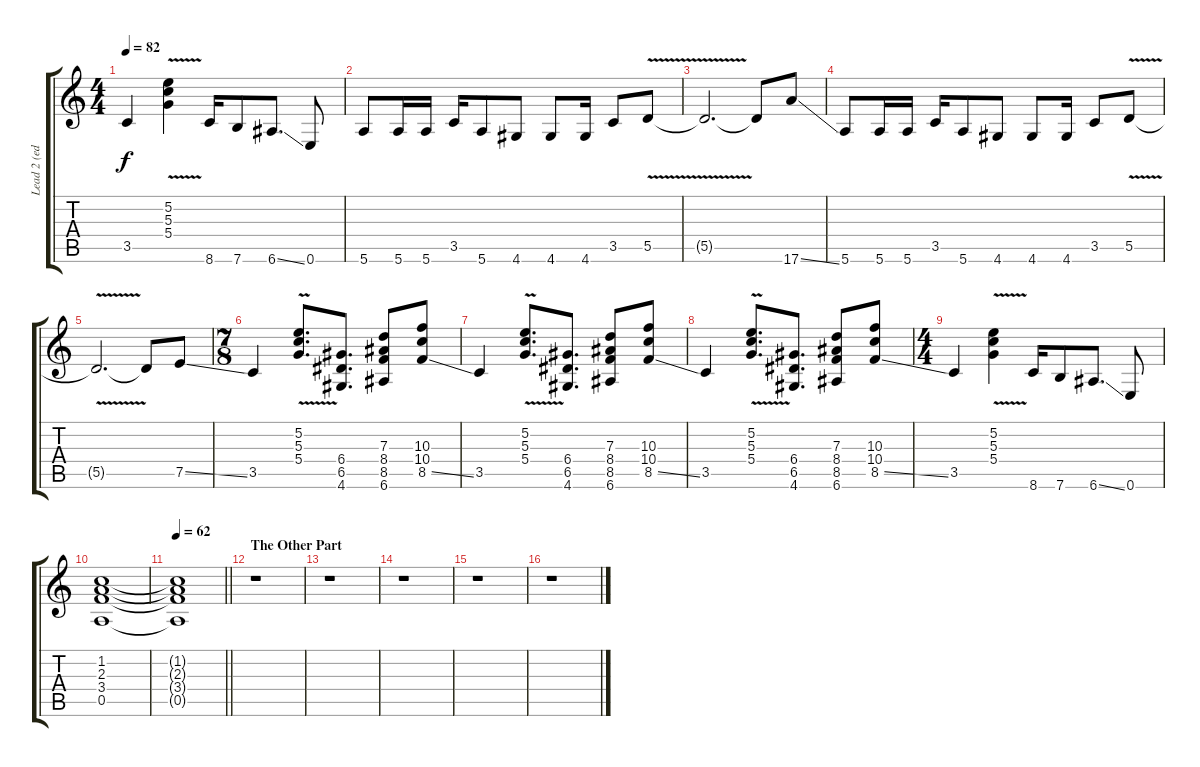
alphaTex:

\track ("Lead 2 (ed)" "Lead 2 (ed") {instrument distortionguitar}
\staff {score tabs}
\tuning (E4 B3 G3 D3 A2 E2) {hide}
\ts (4 4)
\tempo 82
\clef g2
\ks c
3.5.4{dy f} (5.2{v} 5.3{v} 5.4{v}).4 8.6.16 7.6.8 6.6{ss}.8{d} 0.6.8 |
5.6.8 5.6.16 5.6.16 3.5.16 5.6.8 4.6.8 4.6.8 4.6.16 3.5.8 5.5{v}.8 |
5.5{t}.2{d} 5.5{t}.8 17.6{ss}.8 |
5.6.8 5.6.16 5.6.16 3.5.16 5.6.8 4.6.8 4.6.8 4.6.16 3.5.8 5.5{v}.8 |
5.5{t}.2{d} 5.5{t}.8 7.5{ss}.8 |
\ts (7 8)
3.5.4 (5.2{v} 5.3{v} 5.4{v}).8{d} (6.4 6.5 4.6).8{d} (7.3 8.4 8.5 6.6).8 (10.3 10.4 8.5{ss}).8 |
3.5.4 (5.2{v} 5.3{v} 5.4{v}).8{d} (6.4 6.5 4.6).8{d} (7.3 8.4 8.5 6.6).8 (10.3 10.4 8.5{ss}).8 |
3.5.4 (5.2{v} 5.3{v} 5.4{v}).8{d} (6.4 6.5 4.6).8{d} (7.3 8.4 8.5 6.6).8 (10.3 10.4 8.5{ss}).8 |
\ts (4 4)
3.5.4 (5.2{v} 5.3{v} 5.4{v}).4 8.6.16 7.6.8 6.6{ss}.8{d} 0.6.8 |
(1.2 2.3 3.4 0.5).1 |
\tempo 62
\barLineRight lightlight
(1.2{t} 2.3{t} 3.4{t} 0.5{t}).1 |
\section ("" "The Other Part")
r.1 |
r.1 |
r.1 |
r.1 |
r.1
